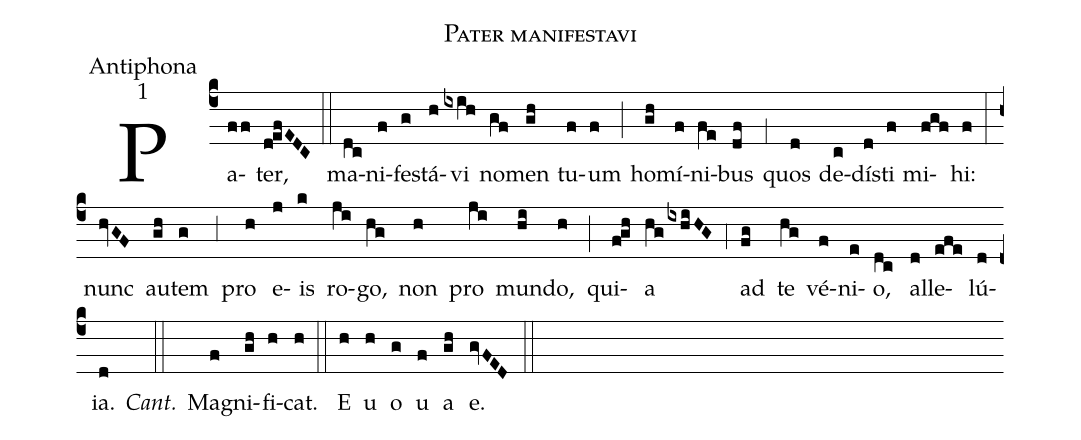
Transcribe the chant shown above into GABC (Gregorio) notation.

name:Pater manifestavi;
office-part:Antiphona;
mode:1;
%%
(c4) Pa(ff)ter,(d!efEDC) (::) ma(dc)ni(f)fe(g)stá(h)vi(ixih) no(gf)men(gh) tu(f)um(f) (;) ho(gh)mí(f)ni(fe)bus(df) (,1) quos(d) de(c)dí(d)sti(f) mi(fgf)hi:(f) (:) nunc(hvGF) au(gh)tem(g) (,3) pro(h) e(j)is(k) ro(ji)go,(hg) non(h) pro(ji) mun(hi)do,(h) (;) qui(f!gh)a(hgixhi/HG) (,4) ad(fg) te(hg) vé(f)ni(e)o,(dc) al(d)le(efe)lú(d)ia.(d) <i>Cant.</i>(::) Mag(f)ni(gh)fi(h)cat.(h) (::) E(h) u(h) o(g) u(f) a(gh) e.(gvFED) (::)
